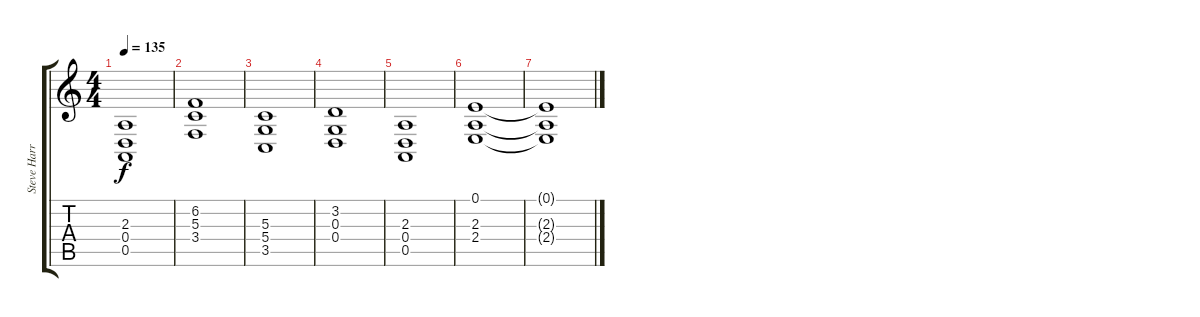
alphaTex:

\track ("Steve Harris (Synth)" "Steve Harr") {instrument synthstrings2}
\staff {score tabs}
\tuning (E4 B3 G3 D3 A2 E2) {hide}
\ts (4 4)
\tempo 135
\clef g2
\ks c
(2.3 0.4 0.5).1{dy f} |
(6.2 5.3 3.4).1 |
(5.3 5.4 3.5).1 |
(3.2 0.3 0.4).1 |
(2.3 0.4 0.5).1 |
(0.1 2.3 2.4).1 |
(0.1{t} 2.3{t} 2.4{t}).1
